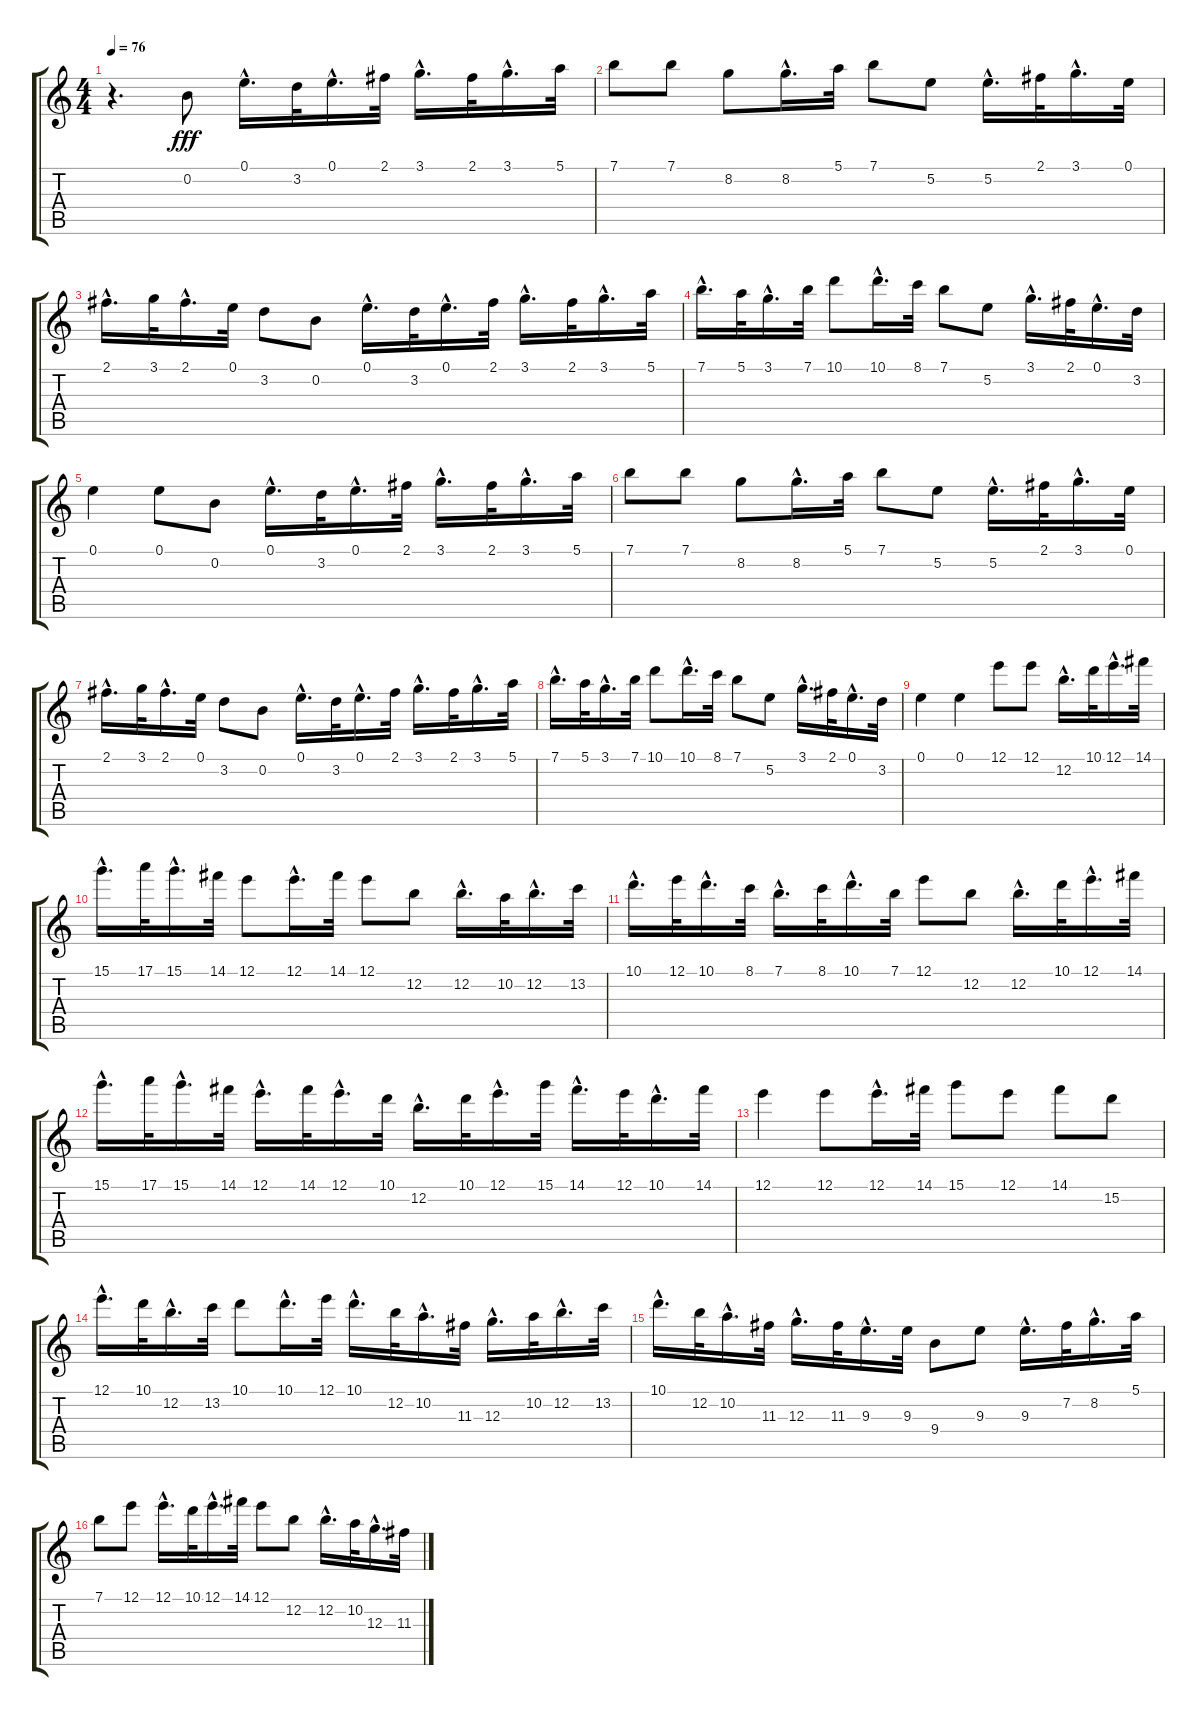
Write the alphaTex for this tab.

\track "" {instrument overdrivenguitar}
\staff {score tabs}
\tuning (E4 B3 G3 D3 A2 E2) {hide}
\ts (4 4)
\tempo 76
\clef g2
\ks c
r.4{d dy fff} 0.2.8 0.1{hac}.16{d} 3.2.32 0.1{hac}.16{d} 2.1.32 3.1{hac}.16{d} 2.1.32 3.1{hac}.16{d} 5.1.32 |
7.1.8 7.1.8 8.2.8 8.2{hac}.16{d} 5.1.32 7.1.8 5.2.8 5.2{hac}.16{d} 2.1.32 3.1{hac}.16{d} 0.1.32 |
2.1{hac}.16{d} 3.1.32 2.1{hac}.16{d} 0.1.32 3.2.8 0.2.8 0.1{hac}.16{d} 3.2.32 0.1{hac}.16{d} 2.1.32 3.1{hac}.16{d} 2.1.32 3.1{hac}.16{d} 5.1.32 |
7.1{hac}.16{d} 5.1.32 3.1{hac}.16{d} 7.1.32 10.1.8 10.1{hac}.16{d} 8.1.32 7.1.8 5.2.8 3.1{hac}.16{d} 2.1.32 0.1{hac}.16{d} 3.2.32 |
0.1.4 0.1.8 0.2.8 0.1{hac}.16{d} 3.2.32 0.1{hac}.16{d} 2.1.32 3.1{hac}.16{d} 2.1.32 3.1{hac}.16{d} 5.1.32 |
7.1.8 7.1.8 8.2.8 8.2{hac}.16{d} 5.1.32 7.1.8 5.2.8 5.2{hac}.16{d} 2.1.32 3.1{hac}.16{d} 0.1.32 |
2.1{hac}.16{d} 3.1.32 2.1{hac}.16{d} 0.1.32 3.2.8 0.2.8 0.1{hac}.16{d} 3.2.32 0.1{hac}.16{d} 2.1.32 3.1{hac}.16{d} 2.1.32 3.1{hac}.16{d} 5.1.32 |
7.1{hac}.16{d} 5.1.32 3.1{hac}.16{d} 7.1.32 10.1.8 10.1{hac}.16{d} 8.1.32 7.1.8 5.2.8 3.1{hac}.16{d} 2.1.32 0.1{hac}.16{d} 3.2.32 |
0.1.4 0.1.4 12.1.8 12.1.8 12.2{hac}.16{d} 10.1.32 12.1{hac}.16{d} 14.1.32 |
15.1{hac}.16{d} 17.1.32 15.1{hac}.16{d} 14.1.32 12.1.8 12.1{hac}.16{d} 14.1.32 12.1.8 12.2.8 12.2{hac}.16{d} 10.2.32 12.2{hac}.16{d} 13.2.32 |
10.1{hac}.16{d} 12.1.32 10.1{hac}.16{d} 8.1.32 7.1{hac}.16{d} 8.1.32 10.1{hac}.16{d} 7.1.32 12.1.8 12.2.8 12.2{hac}.16{d} 10.1.32 12.1{hac}.16{d} 14.1.32 |
15.1{hac}.16{d} 17.1.32 15.1{hac}.16{d} 14.1.32 12.1{hac}.16{d} 14.1.32 12.1{hac}.16{d} 10.1.32 12.2{hac}.16{d} 10.1.32 12.1{hac}.16{d} 15.1.32 14.1{hac}.16{d} 12.1.32 10.1{hac}.16{d} 14.1.32 |
12.1.4 12.1.8 12.1{hac}.16{d} 14.1.32 15.1.8 12.1.8 14.1.8 15.2.8 |
12.1{hac}.16{d} 10.1.32 12.2{hac}.16{d} 13.2.32 10.1.8 10.1{hac}.16{d} 12.1.32 10.1{hac}.16{d} 12.2.32 10.2{hac}.16{d} 11.3.32 12.3{hac}.16{d} 10.2.32 12.2{hac}.16{d} 13.2.32 |
10.1{hac}.16{d} 12.2.32 10.2{hac}.16{d} 11.3.32 12.3{hac}.16{d} 11.3.32 9.3{hac}.16{d} 9.3.32 9.4.8 9.3.8 9.3{hac}.16{d} 7.2.32 8.2{hac}.16{d} 5.1.32 |
7.1.8 12.1.8 12.1{hac}.16{d} 10.1.32 12.1{hac}.16{d} 14.1.32 12.1.8 12.2.8 12.2{hac}.16{d} 10.2.32 12.3{hac}.16{d} 11.3.32
